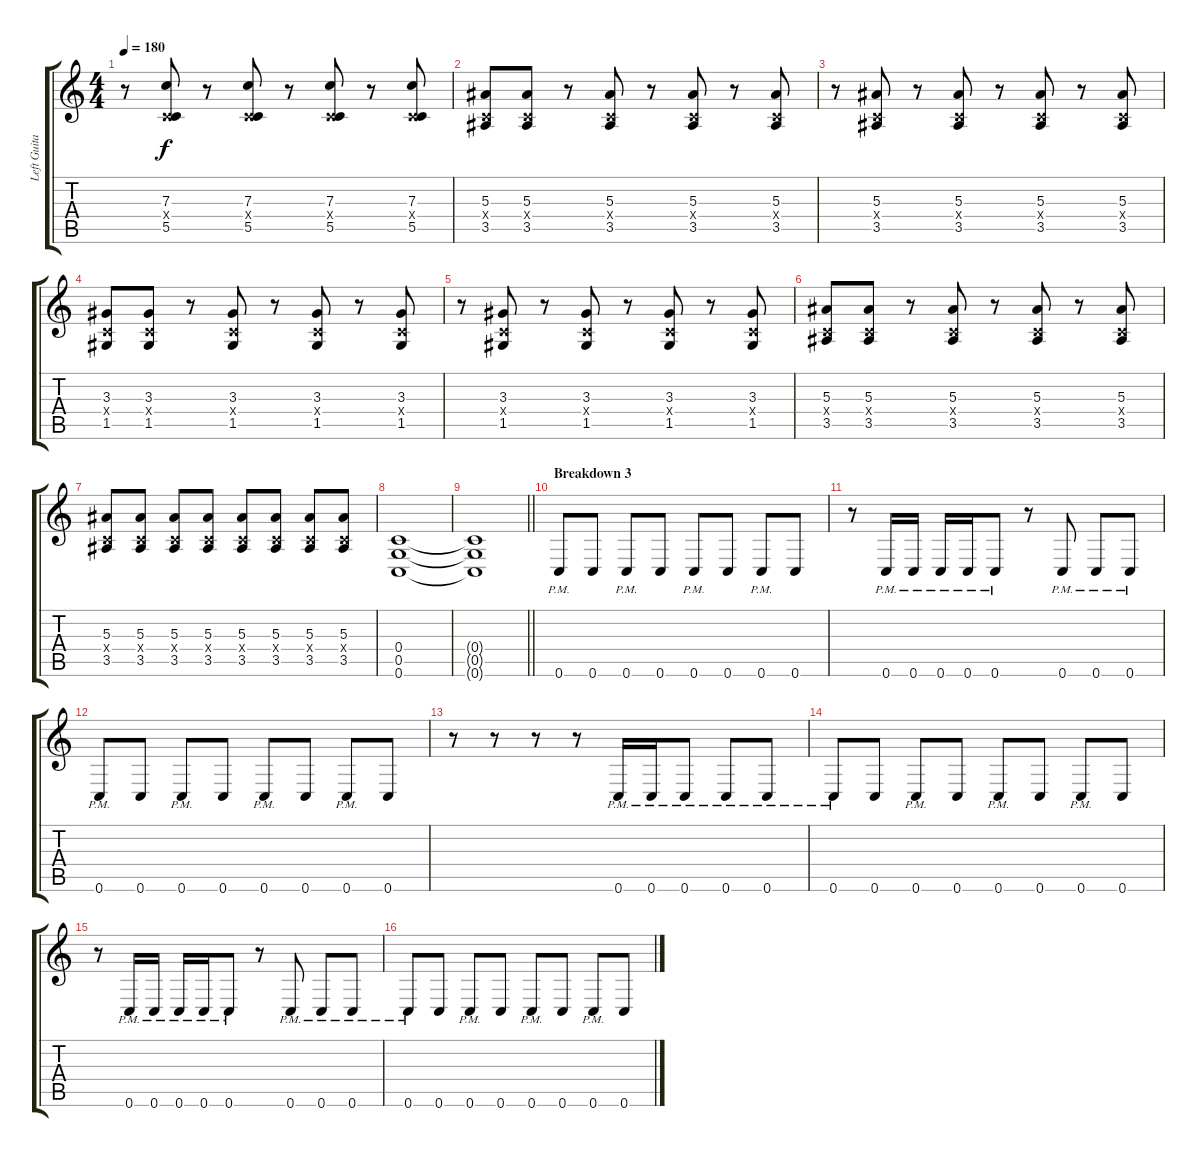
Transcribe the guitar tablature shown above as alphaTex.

\track ("Left Guitar" "Left Guita") {instrument distortionguitar}
\staff {score tabs}
\tuning (D4 A3 F3 C3 G2 C2) {hide}
\ts (4 4)
\tempo 180
\clef g2
\ks c
r.8{dy f} (7.3 0.4{x} 5.5).8 r.8 (7.3 0.4{x} 5.5).8 r.8 (7.3 0.4{x} 5.5).8 r.8 (7.3 0.4{x} 5.5).8 |
(5.3 0.4{x} 3.5).8 (5.3 0.4{x} 3.5).8 r.8 (5.3 0.4{x} 3.5).8 r.8 (5.3 0.4{x} 3.5).8 r.8 (5.3 0.4{x} 3.5).8 |
r.8 (5.3 0.4{x} 3.5).8 r.8 (5.3 0.4{x} 3.5).8 r.8 (5.3 0.4{x} 3.5).8 r.8 (5.3 0.4{x} 3.5).8 |
(3.3 0.4{x} 1.5).8 (3.3 0.4{x} 1.5).8 r.8 (3.3 0.4{x} 1.5).8 r.8 (3.3 0.4{x} 1.5).8 r.8 (3.3 0.4{x} 1.5).8 |
r.8 (3.3 0.4{x} 1.5).8 r.8 (3.3 0.4{x} 1.5).8 r.8 (3.3 0.4{x} 1.5).8 r.8 (3.3 0.4{x} 1.5).8 |
(5.3 0.4{x} 3.5).8 (5.3 0.4{x} 3.5).8 r.8 (5.3 0.4{x} 3.5).8 r.8 (5.3 0.4{x} 3.5).8 r.8 (5.3 0.4{x} 3.5).8 |
(5.3 0.4{x} 3.5).8 (5.3 0.4{x} 3.5).8 (5.3 0.4{x} 3.5).8 (5.3 0.4{x} 3.5).8 (5.3 0.4{x} 3.5).8 (5.3 0.4{x} 3.5).8 (5.3 0.4{x} 3.5).8 (5.3 0.4{x} 3.5).8 |
(0.4 0.5 0.6).1 |
\barLineRight lightlight
(0.4{t} 0.5{t} 0.6{t}).1 |
\section ("" "Breakdown 3")
0.6{pm}.8 0.6.8 0.6{pm}.8 0.6.8 0.6{pm}.8 0.6.8 0.6{pm}.8 0.6.8 |
r.8 0.6{pm}.16 0.6{pm}.16 0.6{pm}.16 0.6{pm}.16 0.6{pm}.8 r.8 0.6{pm}.8 0.6{pm}.8 0.6{pm}.8 |
0.6{pm}.8 0.6.8 0.6{pm}.8 0.6.8 0.6{pm}.8 0.6.8 0.6{pm}.8 0.6.8 |
r.8 r.8 r.8 r.8 0.6{pm}.16 0.6{pm}.16 0.6{pm}.8 0.6{pm}.8 0.6{pm}.8 |
0.6{pm}.8 0.6.8 0.6{pm}.8 0.6.8 0.6{pm}.8 0.6.8 0.6{pm}.8 0.6.8 |
r.8 0.6{pm}.16 0.6{pm}.16 0.6{pm}.16 0.6{pm}.16 0.6{pm}.8 r.8 0.6{pm}.8 0.6{pm}.8 0.6{pm}.8 |
0.6{pm}.8 0.6.8 0.6{pm}.8 0.6.8 0.6{pm}.8 0.6.8 0.6{pm}.8 0.6.8
